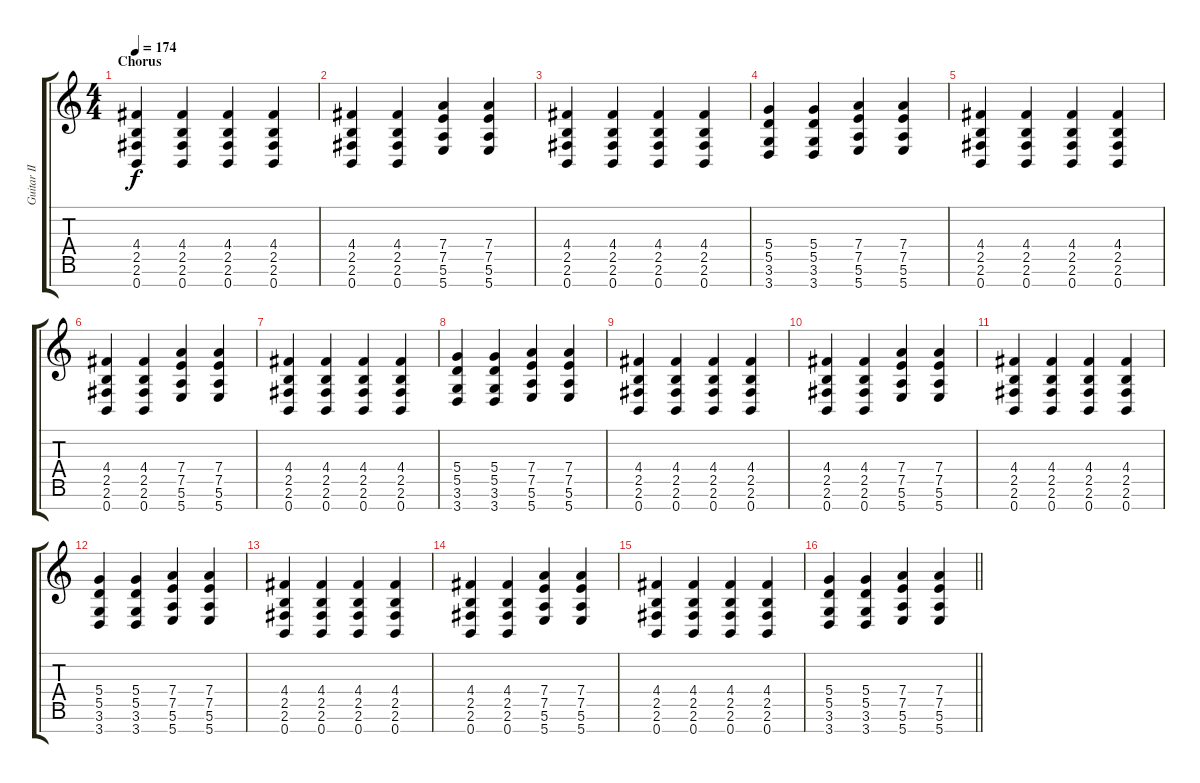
\track ("Guitar II" "Guitar II") {instrument distortionguitar}
\staff {score tabs}
\tuning (E4 B3 G3 D3 A2 E2 B1) {hide}
\ts (4 4)
\section ("" "Chorus")
\tempo 174
\clef g2
\ks c
(4.4 2.5 2.6 0.7).4{dy f volume 13 balance 16} (4.4 2.5 2.6 0.7).4 (4.4 2.5 2.6 0.7).4 (4.4 2.5 2.6 0.7).4 |
(4.4 2.5 2.6 0.7).4 (4.4 2.5 2.6 0.7).4 (7.4 7.5 5.6 5.7).4 (7.4 7.5 5.6 5.7).4 |
(4.4 2.5 2.6 0.7).4 (4.4 2.5 2.6 0.7).4 (4.4 2.5 2.6 0.7).4 (4.4 2.5 2.6 0.7).4 |
(5.4 5.5 3.6 3.7).4 (5.4 5.5 3.6 3.7).4 (7.4 7.5 5.6 5.7).4 (7.4 7.5 5.6 5.7).4 |
(4.4 2.5 2.6 0.7).4 (4.4 2.5 2.6 0.7).4 (4.4 2.5 2.6 0.7).4 (4.4 2.5 2.6 0.7).4 |
(4.4 2.5 2.6 0.7).4 (4.4 2.5 2.6 0.7).4 (7.4 7.5 5.6 5.7).4 (7.4 7.5 5.6 5.7).4 |
(4.4 2.5 2.6 0.7).4 (4.4 2.5 2.6 0.7).4 (4.4 2.5 2.6 0.7).4 (4.4 2.5 2.6 0.7).4 |
(5.4 5.5 3.6 3.7).4 (5.4 5.5 3.6 3.7).4 (7.4 7.5 5.6 5.7).4 (7.4 7.5 5.6 5.7).4 |
(4.4 2.5 2.6 0.7).4{volume 13 balance 16} (4.4 2.5 2.6 0.7).4 (4.4 2.5 2.6 0.7).4 (4.4 2.5 2.6 0.7).4 |
(4.4 2.5 2.6 0.7).4 (4.4 2.5 2.6 0.7).4 (7.4 7.5 5.6 5.7).4 (7.4 7.5 5.6 5.7).4 |
(4.4 2.5 2.6 0.7).4 (4.4 2.5 2.6 0.7).4 (4.4 2.5 2.6 0.7).4 (4.4 2.5 2.6 0.7).4 |
(5.4 5.5 3.6 3.7).4 (5.4 5.5 3.6 3.7).4 (7.4 7.5 5.6 5.7).4 (7.4 7.5 5.6 5.7).4 |
(4.4 2.5 2.6 0.7).4 (4.4 2.5 2.6 0.7).4 (4.4 2.5 2.6 0.7).4 (4.4 2.5 2.6 0.7).4 |
(4.4 2.5 2.6 0.7).4 (4.4 2.5 2.6 0.7).4 (7.4 7.5 5.6 5.7).4 (7.4 7.5 5.6 5.7).4 |
(4.4 2.5 2.6 0.7).4 (4.4 2.5 2.6 0.7).4 (4.4 2.5 2.6 0.7).4 (4.4 2.5 2.6 0.7).4 |
\barLineRight lightlight
(5.4 5.5 3.6 3.7).4 (5.4 5.5 3.6 3.7).4 (7.4 7.5 5.6 5.7).4 (7.4 7.5 5.6 5.7).4
